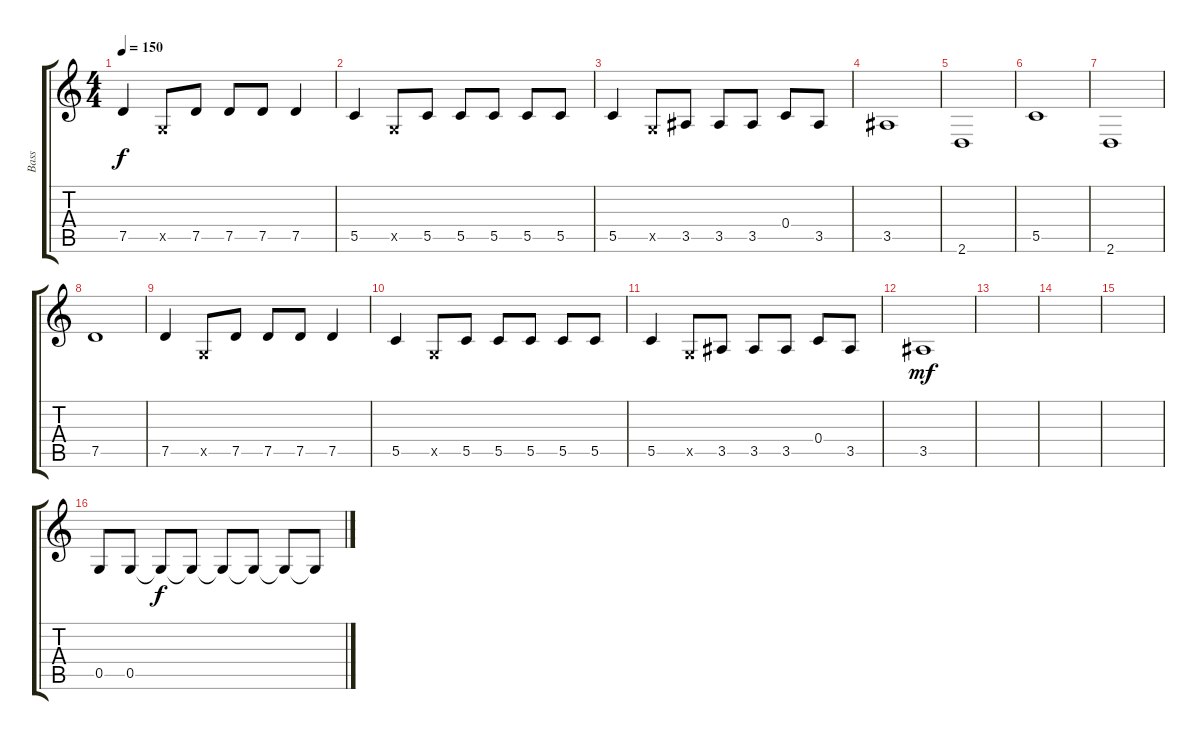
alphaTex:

\track ("Bass" "Bass") {instrument acousticguitarsteel}
\staff {score tabs}
\tuning (D4 A3 F3 C3 G2 C2) {hide}
\ts (4 4)
\tempo 150
\clef g2
\ks c
7.5.4{dy f} 0.5{x}.8 7.5.8 7.5.8 7.5.8 7.5.4 |
5.5.4 0.5{x}.8 5.5.8 5.5.8 5.5.8 5.5.8 5.5.8 |
5.5.4 0.5{x}.8 3.5.8 3.5.8 3.5.8 0.4.8 3.5.8 |
3.5.1 |
2.6.1 |
5.5.1 |
2.6.1 |
7.5.1 |
7.5.4 0.5{x}.8 7.5.8 7.5.8 7.5.8 7.5.4 |
5.5.4 0.5{x}.8 5.5.8 5.5.8 5.5.8 5.5.8 5.5.8 |
5.5.4 0.5{x}.8 3.5.8 3.5.8 3.5.8 0.4.8 3.5.8 |
3.5.1{dy mf} |
\ks aminor
|
|
|
0.5.8{volume 0} 0.5.8{volume 9} 0.5{t}.8{dy f} 0.5{t}.8 0.5{t}.8 0.5{t}.8 0.5{t}.8 0.5{t}.8
